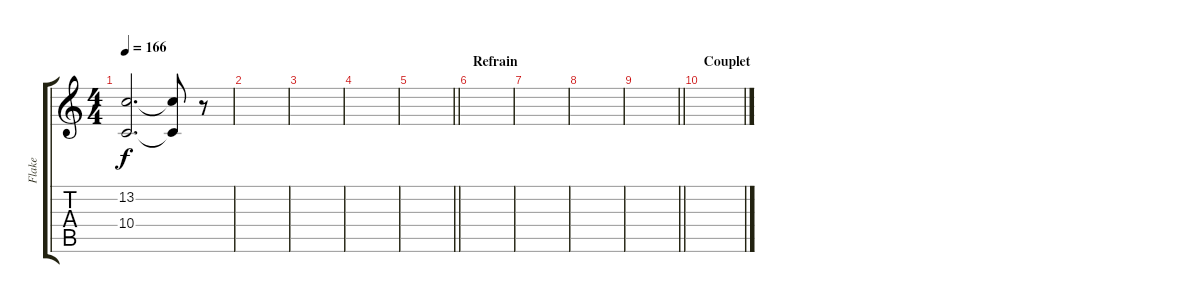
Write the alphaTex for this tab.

\track ("Flake" "Flake") {instrument tremolostrings}
\staff {score tabs}
\tuning (E4 B3 G3 D3 A2 E2) {hide}
\ts (4 4)
\tempo 166
\clef g2
\ks c
(13.2{t} 10.4{t}).2{d dy f} (13.2{t} 10.4{t}).8 r.8 |
|
|
|
\barLineRight lightlight
|
\section ("" "Refrain")
|
|
|
\barLineRight lightlight
|
\section ("" "Couplet")
